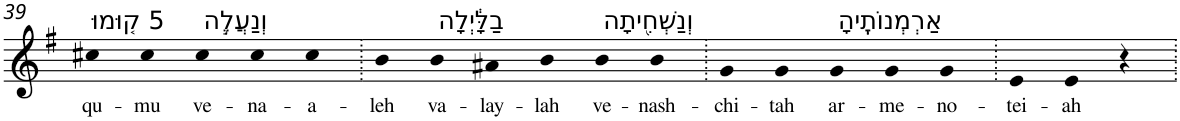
**kern	**text
*part1	*part1
*staff1	*staff1
*I"Piano	*
*I'Pno	*
!!LO:PB:g=z
*clefG2	*
*k[f#]	*
*G:	*
=39	=39
!LO:TX:a:t=5 ק֚וּמוּ	!
!	!LO:LY:b
4cc#X	qu-
!	!LO:LY:b
4cc#	-mu
!LO:TX:a:t=וְנַעֲלֶ֣ה	!
!	!LO:LY:b
4cc#	ve-
!	!LO:LY:b
4cc#	-na-
!	!LO:LY:b
4cc#	-a-
=40.	=40.
!	!LO:LY:b
4b	-leh
!LO:TX:a:t=בַלָּ֔יְלָה	!
!	!LO:LY:b
4b	va-
!	!LO:LY:b
4a#X	-lay-
!	!LO:LY:b
4b	-lah
!LO:TX:a:t=וְנַשְׁחִ֖יתָה	!
!	!LO:LY:b
4b	ve-
!	!LO:LY:b
4b	-nash-
=41.	=41.
!	!LO:LY:b
4g	-chi-
!	!LO:LY:b
4g	-tah
!LO:TX:a:t=אַרְמְנוֹתֶֽיהָ	!
!	!LO:LY:b
4g	ar-
!	!LO:LY:b
4g	-me-
!	!LO:LY:b
4g	-no-
=42.	=42.
!	!LO:LY:b
4e	-tei-
!	!LO:LY:b
4e	-ah
4r	.
=.	=.
*-	*-
